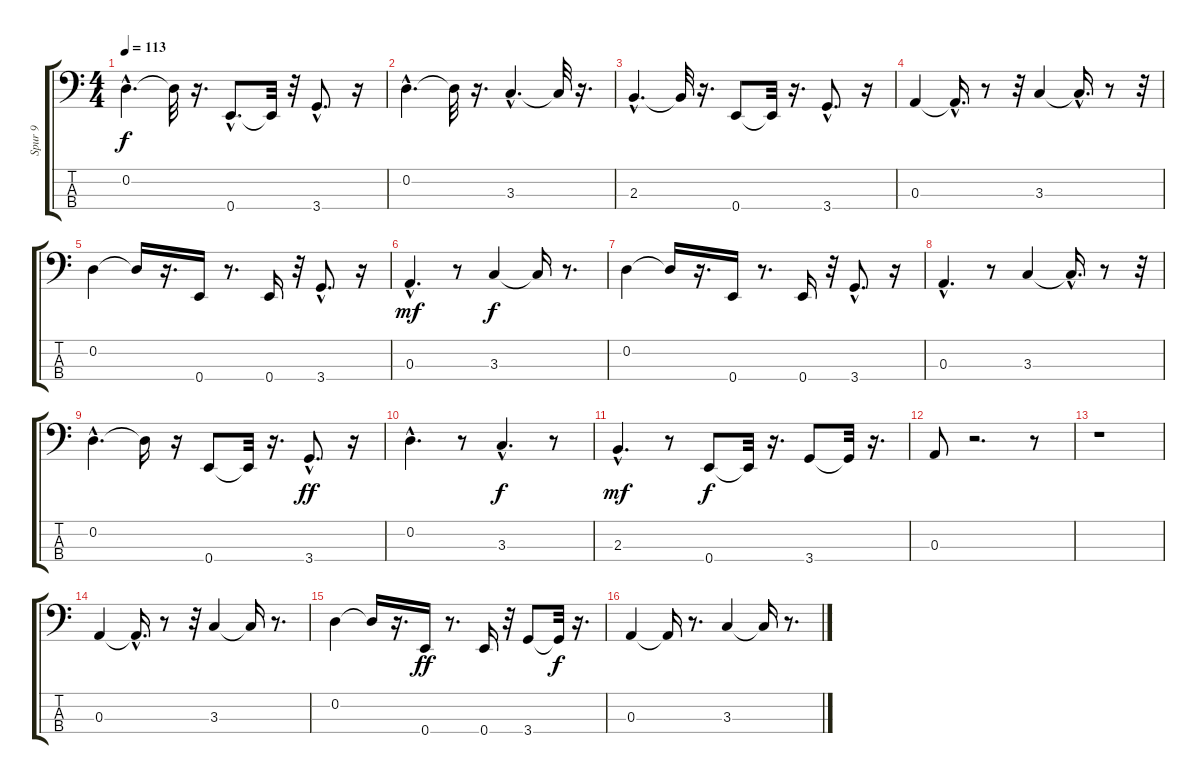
\track ("Spur 9" "Spur 9") {instrument acousticbass}
\staff {score tabs}
\tuning (G2 D2 A1 E1) {hide}
\ts (4 4)
\tempo 113
\clef f4
\ks c
0.2{hac}.4{d dy f} 0.2{t}.32 r.16{d} 0.4{hac}.8{d} 0.4{t}.32 r.32 3.4{hac}.8{d} r.16 |
0.2{hac}.4{d} 0.2{t}.32 r.16{d} 3.3{hac}.4{d} 3.3{t}.32 r.16{d} |
2.3{hac}.4{d} 2.3{t}.32 r.16{d} 0.4.8 0.4{t}.32 r.16{d} 3.4{hac}.8{d} r.16 |
0.3.4 0.3{hac t}.16{d} r.8 r.32 3.3.4 3.3{hac t}.16{d} r.8 r.32 |
0.2.4 0.2{t}.16 r.16{d} 0.4.16 r.8{d} 0.4.16 r.32 3.4{hac}.8{d} r.16 |
0.3{hac}.4{d dy mf} r.8 3.3.4{dy f} 3.3{t}.16 r.8{d} |
0.2.4 0.2{t}.16 r.16{d} 0.4.16 r.8{d} 0.4.16 r.32 3.4{hac}.8{d} r.16 |
0.3{hac}.4{d} r.8 3.3.4 3.3{hac t}.16{d} r.8 r.32 |
0.2{hac}.4{d} 0.2{t}.16 r.16 0.4.8 0.4{t}.32 r.16{d} 3.4{hac}.8{d dy ff} r.16 |
0.2{hac}.4{d} r.8 3.3{hac}.4{d dy f} r.8 |
2.3{hac}.4{d dy mf} r.8 0.4.8{dy f} 0.4{t}.32 r.16{d} 3.4.8 3.4{t}.32 r.16{d} |
0.3.8 r.2{d} r.8 |
r.1 |
0.3.4 0.3{hac t}.16{d} r.8 r.32 3.3.4 3.3{t}.16 r.8{d} |
0.2.4 0.2{t}.16 r.16{d} 0.4.16{dy ff} r.8{d} 0.4.16 r.32 3.4.8 3.4{t}.32{dy f} r.16{d} |
0.3.4 0.3{t}.16 r.8{d} 3.3.4 3.3{t}.16 r.8{d}
